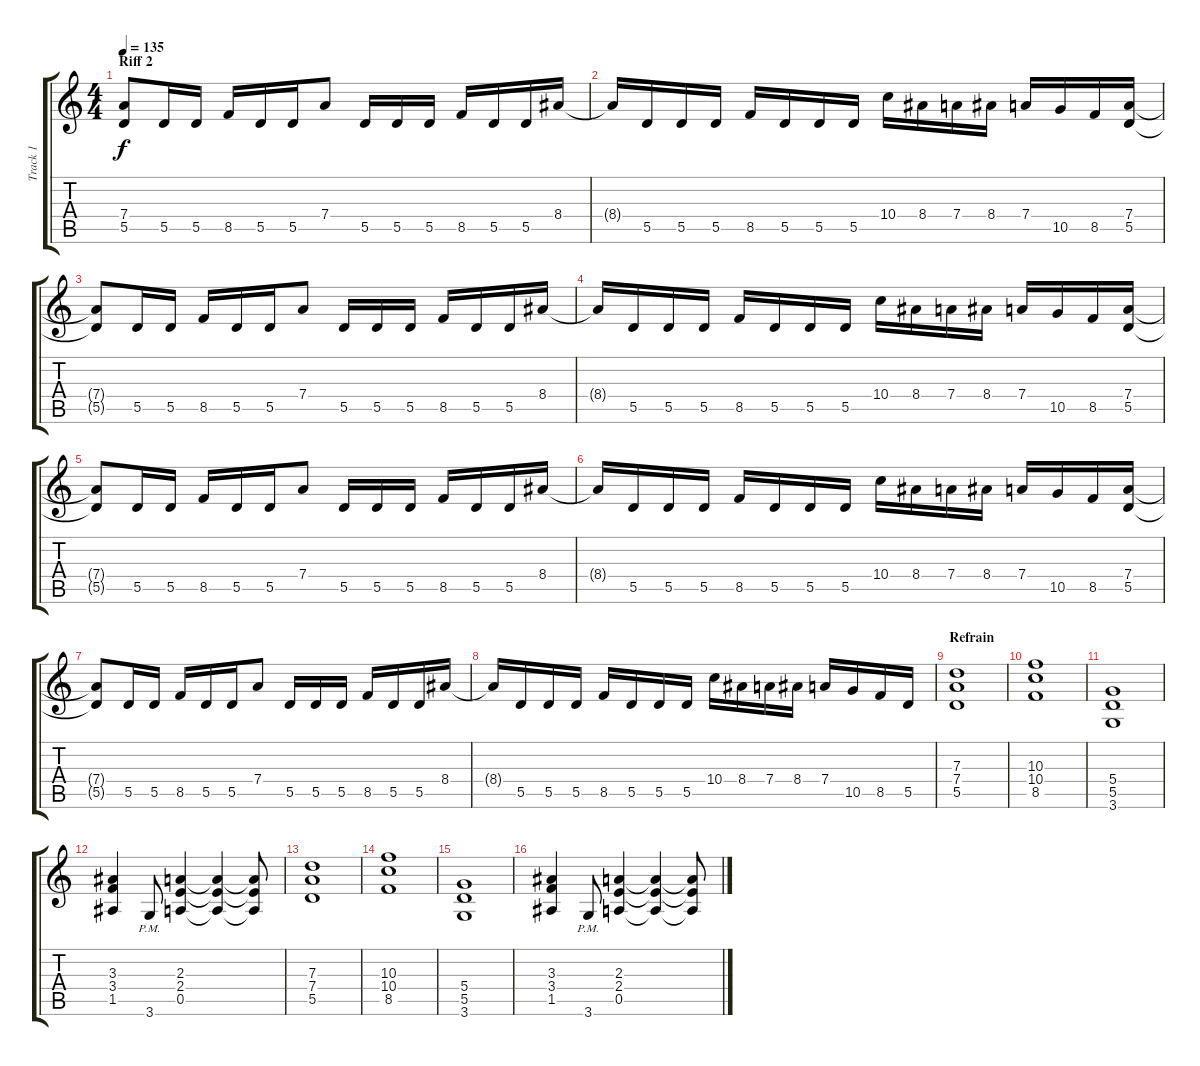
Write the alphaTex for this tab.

\track ("Track 1" "Track 1") {instrument distortionguitar}
\staff {score tabs}
\tuning (E4 B3 G3 D3 A2 E2) {hide}
\ts (4 4)
\section ("" "Riff 2")
\tempo 135
\clef g2
\ks c
(7.4 5.5).8{dy f} 5.5.16 5.5.16 8.5.16 5.5.16 5.5.16 7.4.8 5.5.16 5.5.16 5.5.16 8.5.16 5.5.16 5.5.16 8.4.16 |
8.4{t}.16 5.5.16 5.5.16 5.5.16 8.5.16 5.5.16 5.5.16 5.5.16 10.4.16 8.4.16 7.4.16 8.4.16 7.4.16 10.5.16 8.5.16 (7.4 5.5).16 |
(7.4{t} 5.5{t}).8 5.5.16 5.5.16 8.5.16 5.5.16 5.5.16 7.4.8 5.5.16 5.5.16 5.5.16 8.5.16 5.5.16 5.5.16 8.4.16 |
8.4{t}.16 5.5.16 5.5.16 5.5.16 8.5.16 5.5.16 5.5.16 5.5.16 10.4.16 8.4.16 7.4.16 8.4.16 7.4.16 10.5.16 8.5.16 (7.4 5.5).16 |
(7.4{t} 5.5{t}).8 5.5.16 5.5.16 8.5.16 5.5.16 5.5.16 7.4.8 5.5.16 5.5.16 5.5.16 8.5.16 5.5.16 5.5.16 8.4.16 |
8.4{t}.16 5.5.16 5.5.16 5.5.16 8.5.16 5.5.16 5.5.16 5.5.16 10.4.16 8.4.16 7.4.16 8.4.16 7.4.16 10.5.16 8.5.16 (7.4 5.5).16 |
(7.4{t} 5.5{t}).8 5.5.16 5.5.16 8.5.16 5.5.16 5.5.16 7.4.8 5.5.16 5.5.16 5.5.16 8.5.16 5.5.16 5.5.16 8.4.16 |
8.4{t}.16 5.5.16 5.5.16 5.5.16 8.5.16 5.5.16 5.5.16 5.5.16 10.4.16 8.4.16 7.4.16 8.4.16 7.4.16 10.5.16 8.5.16 5.5.16 |
\section ("" "Refrain")
(7.3 7.4 5.5).1 |
(10.3 10.4 8.5).1 |
(5.4 5.5 3.6).1 |
(3.3 3.4 1.5).4 3.6{pm}.8 (2.3 2.4 0.5).4 (2.3{t} 2.4{t} 0.5{t}).4 (2.3{t} 2.4{t} 0.5{t}).8 |
(7.3 7.4 5.5).1 |
(10.3 10.4 8.5).1 |
(5.4 5.5 3.6).1 |
(3.3 3.4 1.5).4 3.6{pm}.8 (2.3 2.4 0.5).4 (2.3{t} 2.4{t} 0.5{t}).4 (2.3{t} 2.4{t} 0.5{t}).8
